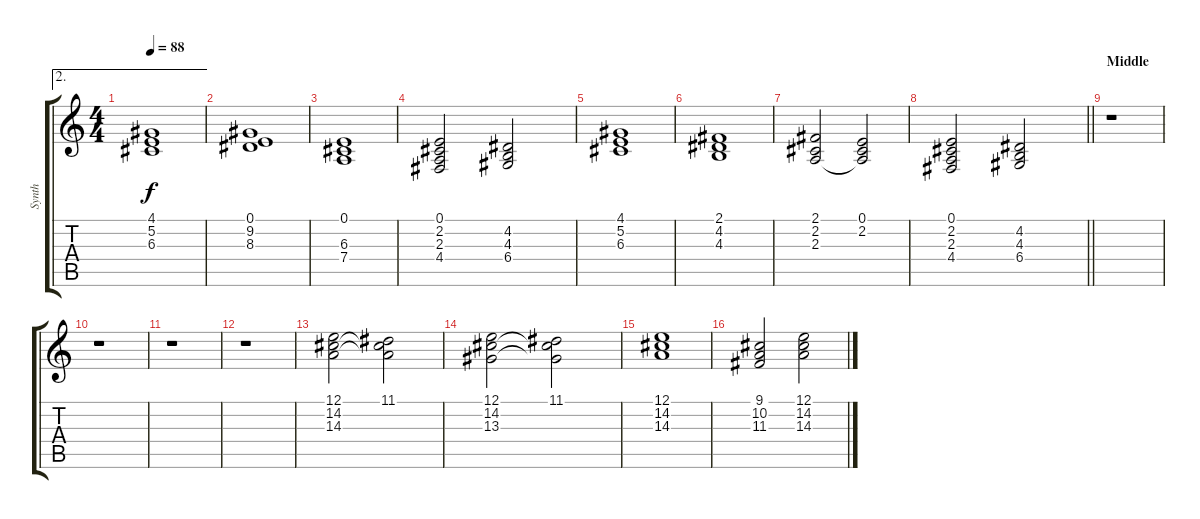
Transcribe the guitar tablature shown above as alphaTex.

\track ("Synth" "Synth") {instrument stringensemble1}
\staff {score tabs}
\tuning (E4 B3 G3 D3 A2 E2) {hide}
\ae 2
\ts (4 4)
\tempo 88
\clef g2
\ks c
(4.1 5.2 6.3).1{dy f} |
(0.1 9.2 8.3).1 |
(0.1 6.3 7.4).1 |
(0.1 2.2 2.3 4.4).2 (4.2 4.3 6.4).2 |
(4.1 5.2 6.3).1 |
(2.1 4.2 4.3).1 |
(2.1 2.2 2.3).2 (0.1 2.2 2.3{t}).2 |
\barLineRight lightlight
(0.1 2.2 2.3 4.4).2 (4.2 4.3 6.4).2 |
\section ("" "Middle")
r.1 |
r.1 |
r.1 |
r.1 |
(12.1 14.2 14.3).2 (11.1 14.2{t} 14.3{t}).2 |
(12.1 14.2 13.3).2 (11.1 14.2{t} 13.3{t}).2 |
(12.1 14.2 14.3).1 |
(9.1 10.2 11.3).2 (12.1 14.2 14.3).2
